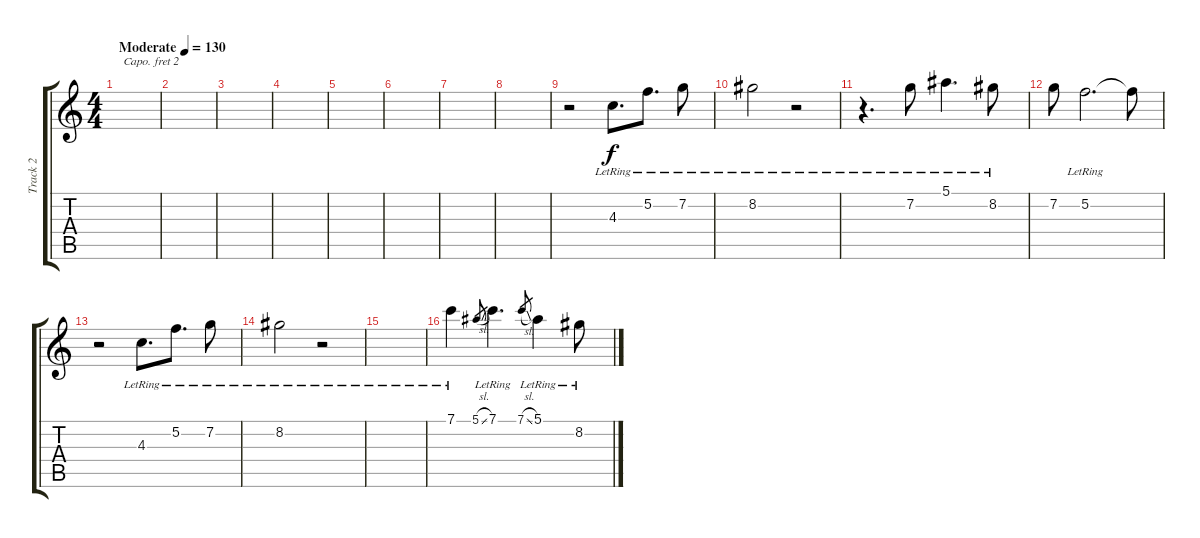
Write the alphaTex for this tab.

\track ("Track 2" "Track 2") {instrument acousticguitarsteel}
\staff {score tabs}
\capo 2
\tuning (Eb4 Bb3 Gb3 Db3 Ab2 Eb2) {hide}
\ts (4 4)
\tempo (130 "Moderate")
\clef g2
\ks c
|
|
|
|
|
|
|
|
r.2 4.3{lr}.8{d} 5.2{lr}.8{d} 7.2{lr}.8 |
8.2{lr}.2 r.2 |
r.4{d} 7.2{lr}.8 5.1{lr}.4{d} 8.2{lr}.8 |
7.2.8 5.2{lr}.2{d} 5.2{t}.8 |
r.2 4.3{lr}.8{d} 5.2{lr}.8{d} 7.2{lr}.8 |
8.2{lr}.2 r.2 |
|
7.1{lr}.4 5.1{sl}.8{gr} 7.1{lr}.4{d} 7.1{sl}.8{gr} 5.1{lr}.4 8.2{lr}.8
